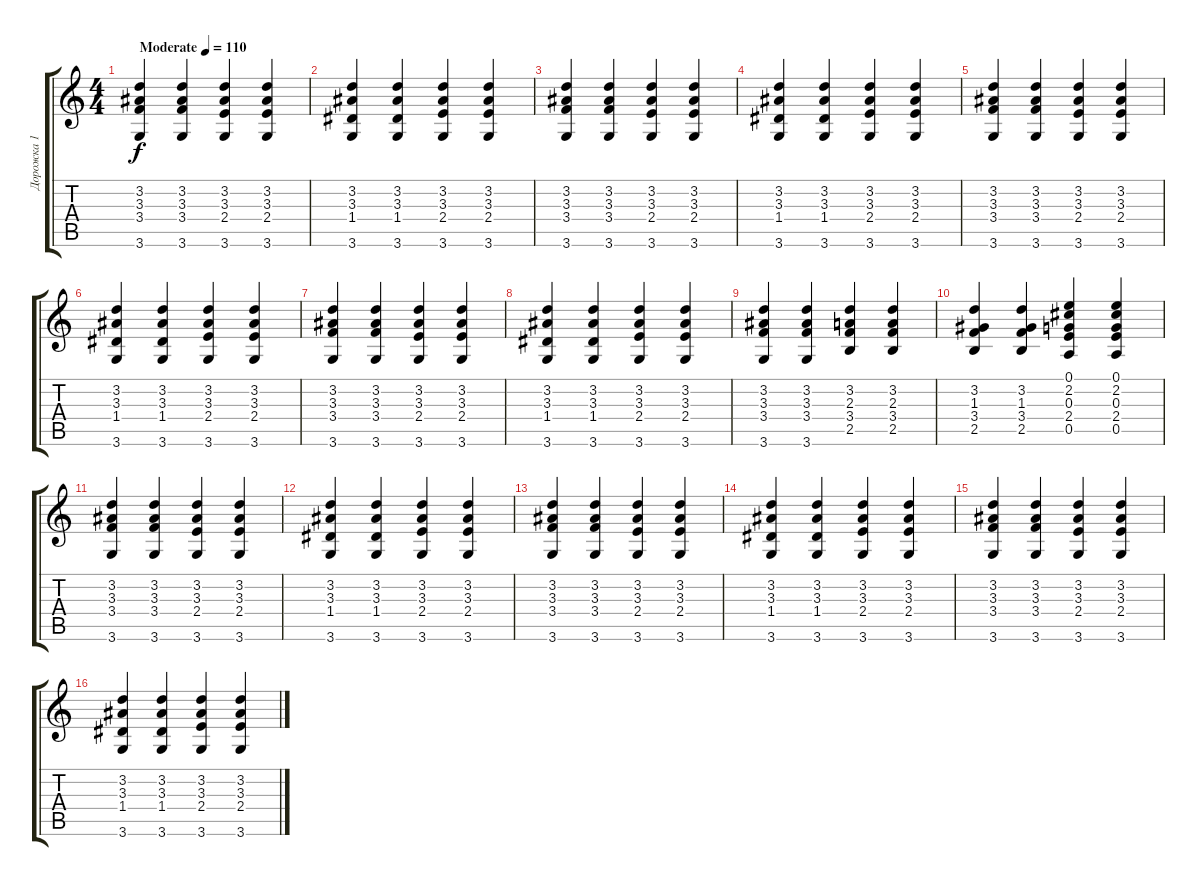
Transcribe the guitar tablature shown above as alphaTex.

\track ("Дорожка 1" "Дорожка 1") {instrument acousticguitarsteel}
\staff {score tabs}
\tuning (E4 B3 G3 D3 A2 E2) {hide}
\ts (4 4)
\tempo (110 "Moderate")
\clef g2
\ks c
(3.2 3.3 3.4 3.6).4{dy f instrument acousticguitarsteel} (3.2 3.3 3.4 3.6).4 (3.2 3.3 2.4 3.6).4 (3.2 3.3 2.4 3.6).4 |
(3.2 3.3 1.4 3.6).4 (3.2 3.3 1.4 3.6).4 (3.2 3.3 2.4 3.6).4 (3.2 3.3 2.4 3.6).4 |
(3.2 3.3 3.4 3.6).4 (3.2 3.3 3.4 3.6).4 (3.2 3.3 2.4 3.6).4 (3.2 3.3 2.4 3.6).4 |
(3.2 3.3 1.4 3.6).4 (3.2 3.3 1.4 3.6).4 (3.2 3.3 2.4 3.6).4 (3.2 3.3 2.4 3.6).4 |
(3.2 3.3 3.4 3.6).4 (3.2 3.3 3.4 3.6).4 (3.2 3.3 2.4 3.6).4 (3.2 3.3 2.4 3.6).4 |
(3.2 3.3 1.4 3.6).4 (3.2 3.3 1.4 3.6).4 (3.2 3.3 2.4 3.6).4 (3.2 3.3 2.4 3.6).4 |
(3.2 3.3 3.4 3.6).4 (3.2 3.3 3.4 3.6).4 (3.2 3.3 2.4 3.6).4 (3.2 3.3 2.4 3.6).4 |
(3.2 3.3 1.4 3.6).4 (3.2 3.3 1.4 3.6).4 (3.2 3.3 2.4 3.6).4 (3.2 3.3 2.4 3.6).4 |
(3.2 3.3 3.4 3.6).4 (3.2 3.3 3.4 3.6).4 (3.2 2.3 3.4 2.5).4 (3.2 2.3 3.4 2.5).4 |
(3.2 1.3 3.4 2.5).4 (3.2 1.3 3.4 2.5).4 (0.1 2.2 0.3 2.4 0.5).4 (0.1 2.2 0.3 2.4 0.5).4 |
(3.2 3.3 3.4 3.6).4 (3.2 3.3 3.4 3.6).4 (3.2 3.3 2.4 3.6).4 (3.2 3.3 2.4 3.6).4 |
(3.2 3.3 1.4 3.6).4 (3.2 3.3 1.4 3.6).4 (3.2 3.3 2.4 3.6).4 (3.2 3.3 2.4 3.6).4 |
(3.2 3.3 3.4 3.6).4 (3.2 3.3 3.4 3.6).4 (3.2 3.3 2.4 3.6).4 (3.2 3.3 2.4 3.6).4 |
(3.2 3.3 1.4 3.6).4 (3.2 3.3 1.4 3.6).4 (3.2 3.3 2.4 3.6).4 (3.2 3.3 2.4 3.6).4 |
(3.2 3.3 3.4 3.6).4 (3.2 3.3 3.4 3.6).4 (3.2 3.3 2.4 3.6).4 (3.2 3.3 2.4 3.6).4 |
(3.2 3.3 1.4 3.6).4 (3.2 3.3 1.4 3.6).4 (3.2 3.3 2.4 3.6).4 (3.2 3.3 2.4 3.6).4
